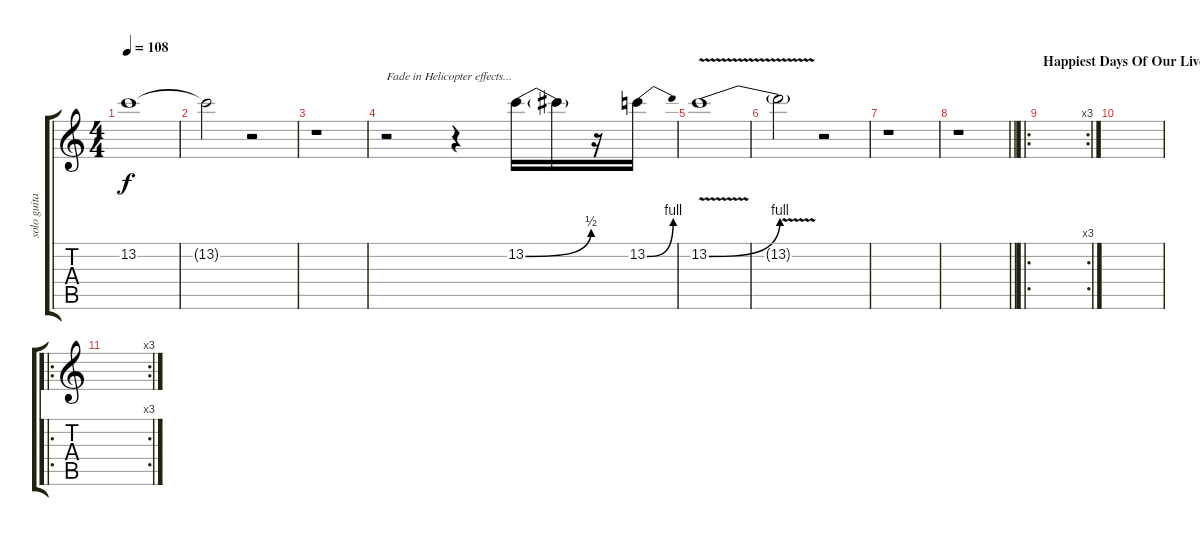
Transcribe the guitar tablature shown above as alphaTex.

\track ("solo guitar" "solo guita") {instrument electricguitarjazz}
\staff {score tabs}
\tuning (E4 B3 G3 D3 A2 E2) {hide}
\ts (4 4)
\tempo 108
\clef g2
\ks c
13.2{t}.1{dy f} |
13.2{t}.2 r.2 |
r.1 |
r.2{txt "Fade in Helicopter effects..."} r.4 13.2{be (bend 0 0 60 2)}.16 13.2{t}.16 r.16 13.2{be (bend 0 0 60 4)}.16 |
13.2{be (bend 0 0 60 4) v}.1 |
13.2{v t}.2 r.2 |
r.1 |
\barLineRight lightlight
r.1 |
\ro
\rc 3
\section ("" "Happiest Days Of Our Lives")
|
|
\ro
\rc 3
